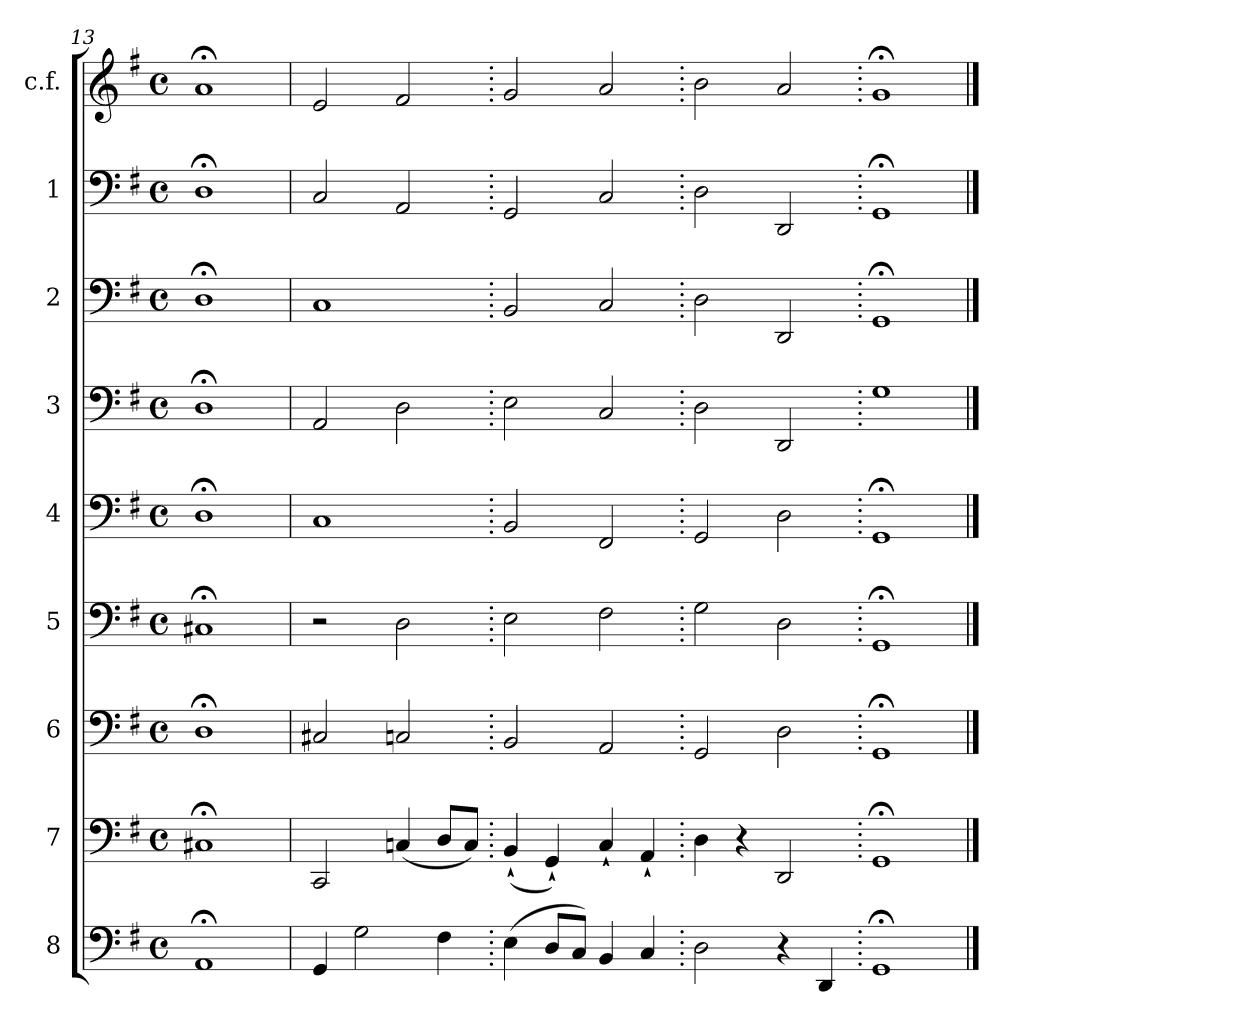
**kern	**kern	**kern	**kern	**kern	**kern	**kern	**kern	**kern
*part9	*part8	*part7	*part6	*part5	*part4	*part3	*part2	*part1
*staff9	*staff8	*staff7	*staff6	*staff5	*staff4	*staff3	*staff2	*staff1
*I"8	*I"7	*I"6	*I"5	*I"4	*I"3	*I"2	*I"1	*I"c.f.
*clefF4	*clefF4	*clefF4	*clefF4	*clefF4	*clefF4	*clefF4	*clefF4	*clefG2
*k[f#]	*k[f#]	*k[f#]	*k[f#]	*k[f#]	*k[f#]	*k[f#]	*k[f#]	*k[f#]
*	*	*	*	*G:	*G:	*G:	*G:	*G:
*M4/4	*M4/4	*M4/4	*M4/4	*M4/4	*M4/4	*M4/4	*M4/4	*M4/4
*met(c)	*met(c)	*met(c)	*met(c)	*met(c)	*met(c)	*met(c)	*met(c)	*met(c)
=13	=13	=13	=13	=13	=13	=13	=13	=13
1AA;<	1C#X;<	1D;<	1C#X;<	1D;<	1D;<	1D;<	1D;<	1a;<
=14	=14	=14	=14	=14	=14	=14	=14	=14
4GG	2CC	2C#X	2r	1C	2AA	1C	2C	2e
2G	.	.	.	.	.	.	.	.
.	(4Cn	2Cn	2D	.	2D	.	2AA	2f#
4F#	8DL	.	.	.	.	.	.	.
.	8CJ)	.	.	.	.	.	.	.
=15.	=15.	=15.	=15.	=15.	=15.	=15.	=15.	=15.
(4E	(4BB`	2BB	2E	2BB	2E	2BB	2GG	2g
8DL	4GG`)	.	.	.	.	.	.	.
8CJ)	.	.	.	.	.	.	.	.
4BB	4C`	2AA	2F#	2FF#	2C	2C	2C	2a
4C	4AA`	.	.	.	.	.	.	.
=16.	=16.	=16.	=16.	=16.	=16.	=16.	=16.	=16.
2D	4D	2GG	2G	2GG	2D	2D	2D	2b
.	4r	.	.	.	.	.	.	.
4r	2DD	2D	2D	2D	2DD	2DD	2DD	2a
4DD	.	.	.	.	.	.	.	.
=17.	=17.	=17.	=17.	=17.	=17.	=17.	=17.	=17.
1GG;<	1GG;<	1GG;<	1GG;<	1GG;<	1G	1GG;<	1GG;<	1g;<
==	==	==	==	==	==	==	==	==
*-	*-	*-	*-	*-	*-	*-	*-	*-
